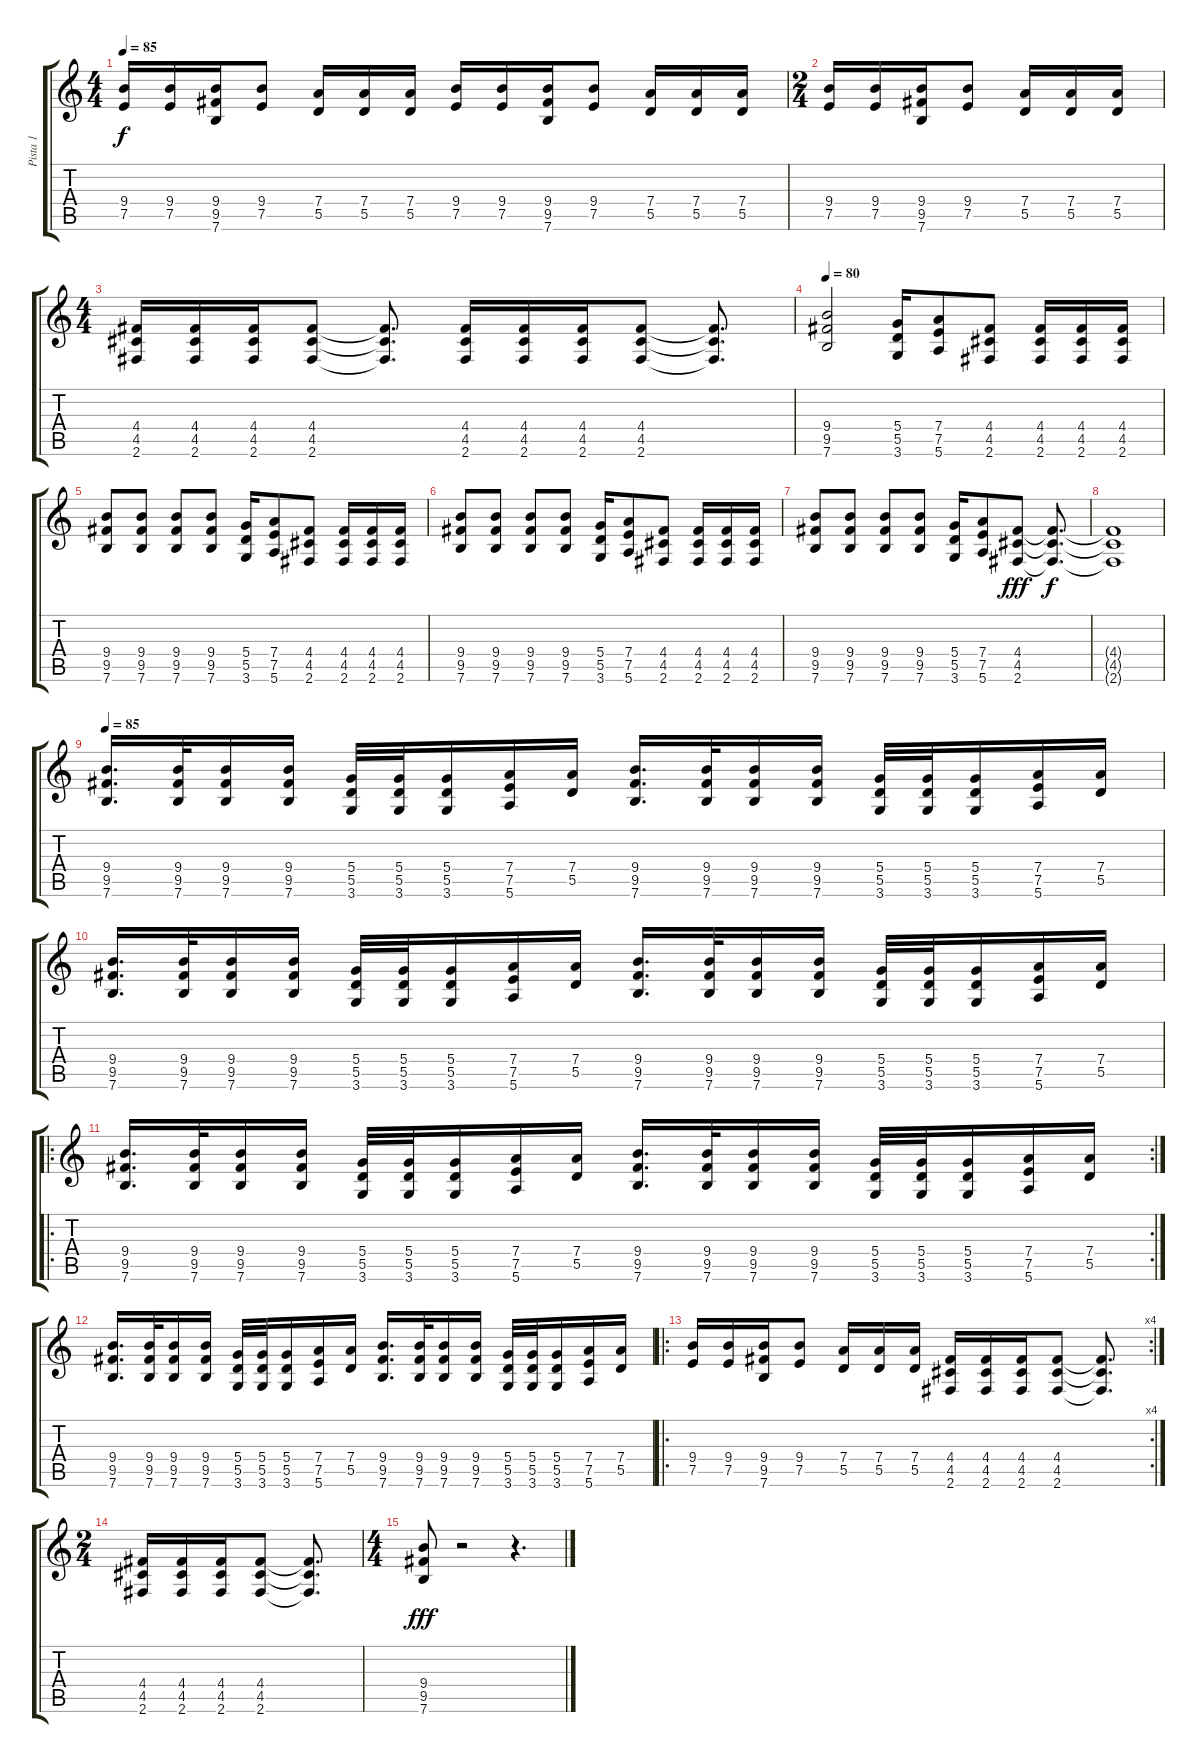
\track ("Pista 1" "Pista 1") {instrument distortionguitar}
\staff {score tabs}
\tuning (E4 B3 G3 D3 A2 E2) {hide}
\ts (4 4)
\tempo 85
\clef g2
\ks c
(9.4 7.5).16{dy f} (9.4 7.5).16 (9.4 9.5 7.6).16 (9.4 7.5).8 (7.4 5.5).16 (7.4 5.5).16 (7.4 5.5).16 (9.4 7.5).16 (9.4 7.5).16 (9.4 9.5 7.6).16 (9.4 7.5).8 (7.4 5.5).16 (7.4 5.5).16 (7.4 5.5).16 |
\ts (2 4)
(9.4 7.5).16 (9.4 7.5).16 (9.4 9.5 7.6).16 (9.4 7.5).8 (7.4 5.5).16 (7.4 5.5).16 (7.4 5.5).16 |
\ts (4 4)
(4.4 4.5 2.6).16 (4.4 4.5 2.6).16 (4.4 4.5 2.6).16 (4.4 4.5 2.6).8 (4.4{t} 4.5{t} 2.6{t}).8{d} (4.4 4.5 2.6).16 (4.4 4.5 2.6).16 (4.4 4.5 2.6).16 (4.4 4.5 2.6).8 (4.4{t} 4.5{t} 2.6{t}).8{d} |
\tempo 80
(9.4 9.5 7.6).2 (5.4 5.5 3.6).16 (7.4 7.5 5.6).8 (4.4 4.5 2.6).8 (4.4 4.5 2.6).16 (4.4 4.5 2.6).16 (4.4 4.5 2.6).16 |
(9.4 9.5 7.6).8 (9.4 9.5 7.6).8 (9.4 9.5 7.6).8 (9.4 9.5 7.6).8 (5.4 5.5 3.6).16 (7.4 7.5 5.6).8 (4.4 4.5 2.6).8 (4.4 4.5 2.6).16 (4.4 4.5 2.6).16 (4.4 4.5 2.6).16 |
(9.4 9.5 7.6).8 (9.4 9.5 7.6).8 (9.4 9.5 7.6).8 (9.4 9.5 7.6).8 (5.4 5.5 3.6).16 (7.4 7.5 5.6).8 (4.4 4.5 2.6).8 (4.4 4.5 2.6).16 (4.4 4.5 2.6).16 (4.4 4.5 2.6).16 |
(9.4 9.5 7.6).8 (9.4 9.5 7.6).8 (9.4 9.5 7.6).8 (9.4 9.5 7.6).8 (5.4 5.5 3.6).16 (7.4 7.5 5.6).8 (4.4 4.5 2.6).8{dy fff} (4.4{t} 4.5{t} 2.6{t}).8{d dy f} |
(4.4{t} 4.5{t} 2.6{t}).1 |
\tempo 85
(9.4 9.5 7.6).16{d} (9.4 9.5 7.6).32 (9.4 9.5 7.6).16 (9.4 9.5 7.6).16 (5.4 5.5 3.6).32 (5.4 5.5 3.6).32 (5.4 5.5 3.6).16 (7.4 7.5 5.6).16 (7.4 5.5).16 (9.4 9.5 7.6).16{d} (9.4 9.5 7.6).32 (9.4 9.5 7.6).16 (9.4 9.5 7.6).16 (5.4 5.5 3.6).32 (5.4 5.5 3.6).32 (5.4 5.5 3.6).16 (7.4 7.5 5.6).16 (7.4 5.5).16 |
(9.4 9.5 7.6).16{d} (9.4 9.5 7.6).32 (9.4 9.5 7.6).16 (9.4 9.5 7.6).16 (5.4 5.5 3.6).32 (5.4 5.5 3.6).32 (5.4 5.5 3.6).16 (7.4 7.5 5.6).16 (7.4 5.5).16 (9.4 9.5 7.6).16{d} (9.4 9.5 7.6).32 (9.4 9.5 7.6).16 (9.4 9.5 7.6).16 (5.4 5.5 3.6).32 (5.4 5.5 3.6).32 (5.4 5.5 3.6).16 (7.4 7.5 5.6).16 (7.4 5.5).16 |
\ro
\rc 2
(9.4 9.5 7.6).16{d} (9.4 9.5 7.6).32 (9.4 9.5 7.6).16 (9.4 9.5 7.6).16 (5.4 5.5 3.6).32 (5.4 5.5 3.6).32 (5.4 5.5 3.6).16 (7.4 7.5 5.6).16 (7.4 5.5).16 (9.4 9.5 7.6).16{d} (9.4 9.5 7.6).32 (9.4 9.5 7.6).16 (9.4 9.5 7.6).16 (5.4 5.5 3.6).32 (5.4 5.5 3.6).32 (5.4 5.5 3.6).16 (7.4 7.5 5.6).16 (7.4 5.5).16 |
(9.4 9.5 7.6).16{d} (9.4 9.5 7.6).32 (9.4 9.5 7.6).16 (9.4 9.5 7.6).16 (5.4 5.5 3.6).32 (5.4 5.5 3.6).32 (5.4 5.5 3.6).16 (7.4 7.5 5.6).16 (7.4 5.5).16 (9.4 9.5 7.6).16{d} (9.4 9.5 7.6).32 (9.4 9.5 7.6).16 (9.4 9.5 7.6).16 (5.4 5.5 3.6).32 (5.4 5.5 3.6).32 (5.4 5.5 3.6).16 (7.4 7.5 5.6).16 (7.4 5.5).16 |
\ro
\rc 4
(9.4 7.5).16 (9.4 7.5).16 (9.4 9.5 7.6).16 (9.4 7.5).8 (7.4 5.5).16 (7.4 5.5).16 (7.4 5.5).16 (4.4 4.5 2.6).16 (4.4 4.5 2.6).16 (4.4 4.5 2.6).16 (4.4 4.5 2.6).8 (4.4{t} 4.5{t} 2.6{t}).8{d} |
\ts (2 4)
(4.4 4.5 2.6).16 (4.4 4.5 2.6).16 (4.4 4.5 2.6).16 (4.4 4.5 2.6).8 (4.4{t} 4.5{t} 2.6{t}).8{d} |
\ts (4 4)
(9.4 9.5 7.6).8{dy fff} r.2 r.4{d}
